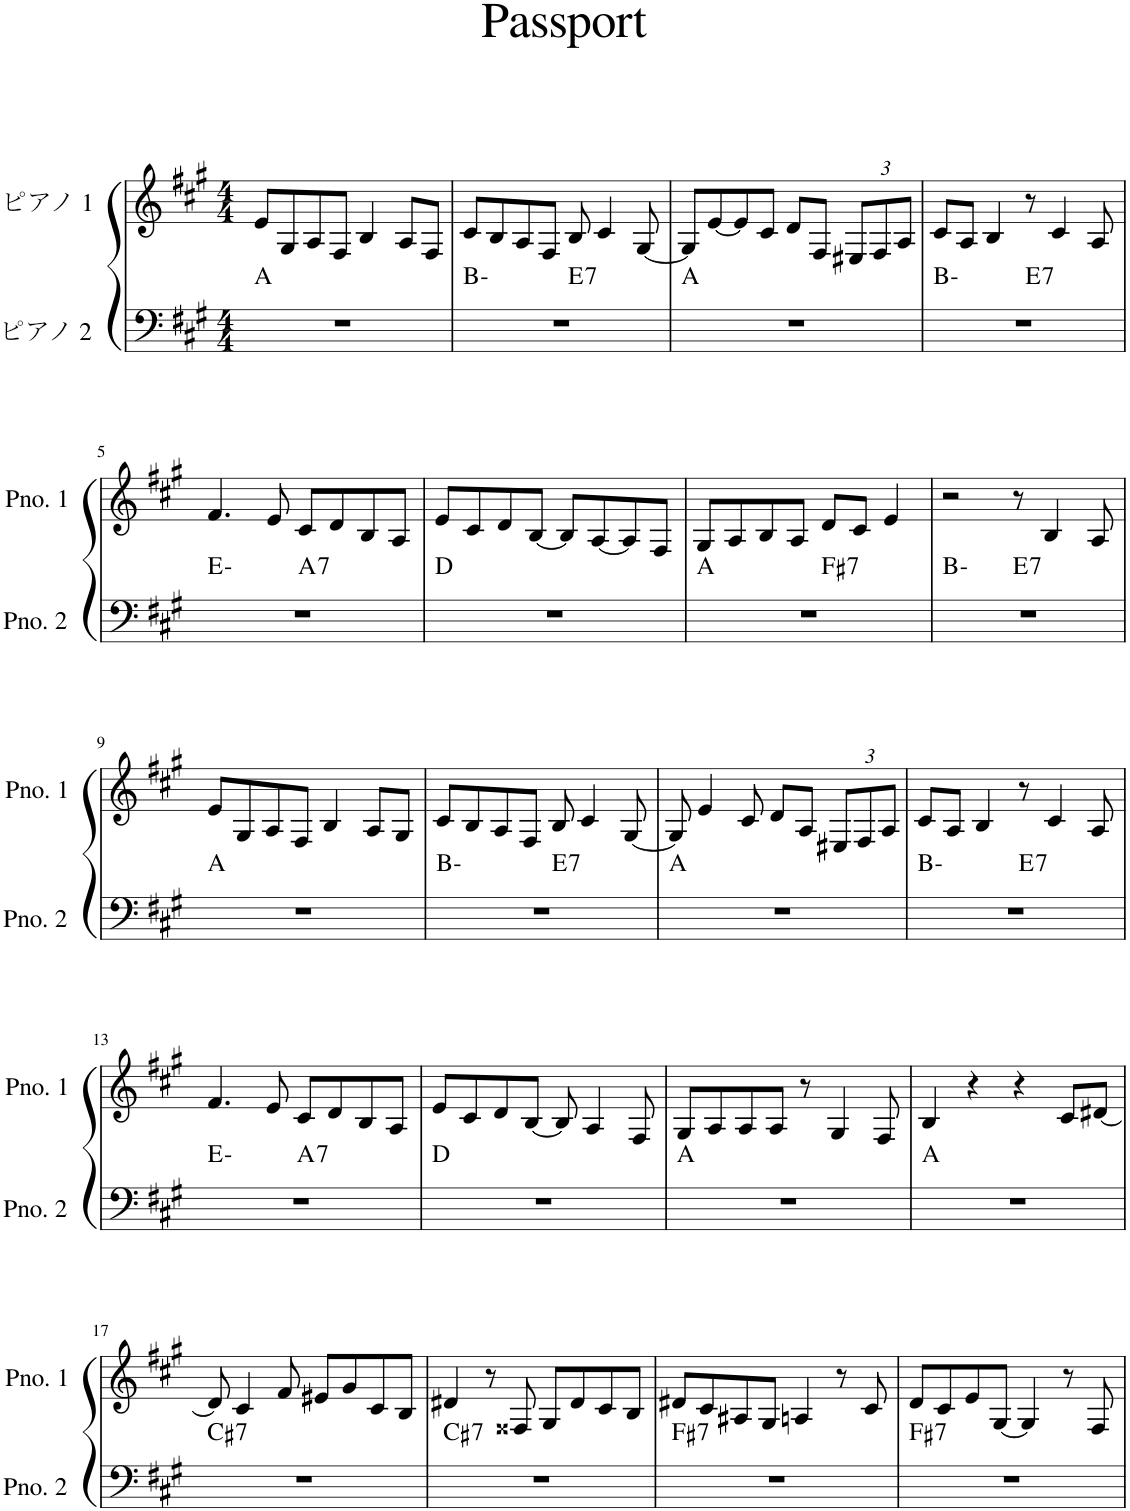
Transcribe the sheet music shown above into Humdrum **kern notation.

**kern	**harte	**kern
*part2	*part2	*part1
*staff2	*	*staff1
*I"ピアノ 2	*	*I"ピアノ 1
*clefF4	*	*clefG2
*k[f#c#g#]	*	*k[f#c#g#]
*M4/4	*	*M4/4
=1	=1	=1
1r	A:maj	8e/L
.	.	8G#/
.	.	8A/
.	.	8F#/J
.	.	4B/
.	.	8A/L
.	.	8F#/J
=2	=2	=2
*^	*	*
1r	2ryy	B:min	8c#/L
.	.	.	8B/
.	.	.	8A/
.	.	.	8F#/J
!	!	!LO:H:kt=7	!
.	2ryy	E:7	8B/
.	.	.	4c#/
.	.	.	[8G#/
*v	*v	*	*
=3	=3	=3
1r	A:maj	8G#/L]
.	.	[8e/
.	.	8e/]
.	.	8c#/J
.	.	8d/L
.	.	8F#/J
*	*	*Xbrackettup
.	.	12E#X/L
.	.	12F#/
.	.	12A/J
=4	=4	=4
*^	*	*
1r	2ryy	B:min	8c#/L
.	.	.	8A/J
.	.	.	4B/
!	!	!LO:H:kt=7	!
.	2ryy	E:7	8r
.	.	.	4c#/
.	.	.	8A/
!!LO:LB:g=z
=5	=5	=5	=5
1r	2ryy	E:min	4.f#/
.	.	.	8e/
!	!	!LO:H:kt=7	!
.	2ryy	A:7	8c#/L
.	.	.	8d/
.	.	.	8B/
.	.	.	8A/J
*v	*v	*	*
=6	=6	=6
1r	D:maj	8e/L
.	.	8c#/
.	.	8d/
.	.	[8B/J
.	.	8B/L]
.	.	[8A/
.	.	8A/]
.	.	8F#/J
=7	=7	=7
*^	*	*
1r	2ryy	A:maj	8G#/L
.	.	.	8A/
.	.	.	8B/
.	.	.	8A/J
!	!	!LO:H:kt=7	!
.	2ryy	F#:7	8d/L
.	.	.	8c#/J
.	.	.	4e/
=8	=8	=8	=8
1r	2ryy	B:min	2r
!	!	!LO:H:kt=7	!
.	2ryy	E:7	8r
.	.	.	4B/
.	.	.	8A/
*v	*v	*	*
!!LO:LB:g=z
=9	=9	=9
1r	A:maj	8e/L
.	.	8G#/
.	.	8A/
.	.	8F#/J
.	.	4B/
.	.	8A/L
.	.	8G#/J
=10	=10	=10
*^	*	*
1r	2ryy	B:min	8c#/L
.	.	.	8B/
.	.	.	8A/
.	.	.	8F#/J
!	!	!LO:H:kt=7	!
.	2ryy	E:7	8B/
.	.	.	4c#/
.	.	.	[8G#/
*v	*v	*	*
=11	=11	=11
1r	A:maj	8G#/]
.	.	4e/
.	.	8c#/
.	.	8d/L
.	.	8A/J
.	.	12E#X/L
.	.	12F#/
.	.	12A/J
=12	=12	=12
*^	*	*
1r	2ryy	B:min	8c#/L
.	.	.	8A/J
.	.	.	4B/
!	!	!LO:H:kt=7	!
.	2ryy	E:7	8r
.	.	.	4c#/
.	.	.	8A/
!!LO:LB:g=z
=13	=13	=13	=13
1r	2ryy	E:min	4.f#/
.	.	.	8e/
!	!	!LO:H:kt=7	!
.	2ryy	A:7	8c#/L
.	.	.	8d/
.	.	.	8B/
.	.	.	8A/J
*v	*v	*	*
=14	=14	=14
1r	D:maj	8e/L
.	.	8c#/
.	.	8d/
.	.	[8B/J
.	.	8B/]
.	.	4A/
.	.	8F#/
=15	=15	=15
1r	A:maj	8G#/L
.	.	8A/
.	.	8A/
.	.	8A/J
.	.	8r
.	.	4G#/
.	.	8F#/
=16	=16	=16
1r	A:maj	4B/
.	.	4r
.	.	4r
.	.	8c#/L
.	.	[8d#X/J
!!LO:LB:g=z
=17	=17	=17
!	!LO:H:kt=7	!
1r	C#:7	8d#/]
.	.	4c#/
.	.	8f#/
.	.	8e#X/L
.	.	8g#/
.	.	8c#/
.	.	8B/J
=18	=18	=18
!	!LO:H:kt=7	!
1r	C#:7	4d#X/
.	.	8r
.	.	8F##X/
.	.	8G#/L
.	.	8d#/
.	.	8c#/
.	.	8B/J
=19	=19	=19
!	!LO:H:kt=7	!
1r	F#:7	8d#X/L
.	.	8c#/
.	.	8A#X/
.	.	8G#/J
.	.	4An/
.	.	8r
.	.	8c#/
=20	=20	=20
!	!LO:H:kt=7	!
1r	F#:7	8d/L
.	.	8c#/
.	.	8e/
.	.	[8G#/J
.	.	4G#/]
.	.	8r
.	.	8F#/
=	=	=
*-	*-	*-
